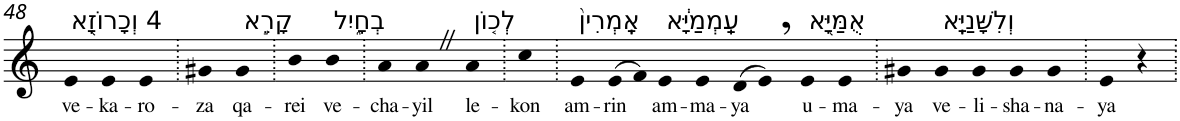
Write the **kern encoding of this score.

**kern	**text
*part1	*part1
*staff1	*staff1
*I"Piano	*
*I'Pno	*
!!LO:PB:g=z
*clefG2	*
*k[]	*
=48	=48
!LO:TX:a:t=4 וְכָרוֹזָ֖א	!
!	!LO:LY:b
4e	ve-
!	!LO:LY:b
4e	-ka-
!	!LO:LY:b
4e	-ro-
=49.	=49.
!	!LO:LY:b
4g#X	-za
!LO:TX:a:t=קָרֵ֣א	!
!	!LO:LY:b
4g#	qa-
=50.	=50.
!	!LO:LY:b
4b	-rei
!LO:TX:a:t=בְחָ֑יִל	!
!	!LO:LY:b
4b	ve-
=51.	=51.
!	!LO:LY:b
4a	-cha-
!	!LO:LY:b
4aZ	-yil
!LO:TX:a:t=לְכ֤וֹן	!
!	!LO:LY:b
4a	le-
=52.	=52.
!	!LO:LY:b
4cc	-kon
=53.	=53.
!LO:TX:a:t=אָֽמְרִין֙	!
!	!LO:LY:b
4e	am-
!	!LO:LY:b
(>8e	-rin
8f)	.
!LO:TX:a:t=עַֽמְמַיָּ֔א	!
!	!LO:LY:b
4e	am-
!	!LO:LY:b
4e	-ma-
!	!LO:LY:b
(>8d	-ya
8e,)	.
!LO:TX:a:t=אֻמַּיָּ֖א	!
!	!LO:LY:b
4e	u-
!	!LO:LY:b
4e	-ma-
=54.	=54.
!	!LO:LY:b
4g#X	-ya
!LO:TX:a:t=וְלִשָּׁנַיָּֽא	!
!	!LO:LY:b
4g#	ve-
!	!LO:LY:b
4g#	-li-
!	!LO:LY:b
4g#	-sha-
!	!LO:LY:b
4g#	-na-
=55.	=55.
!	!LO:LY:b
4e	-ya
4r	.
=.	=.
*-	*-
